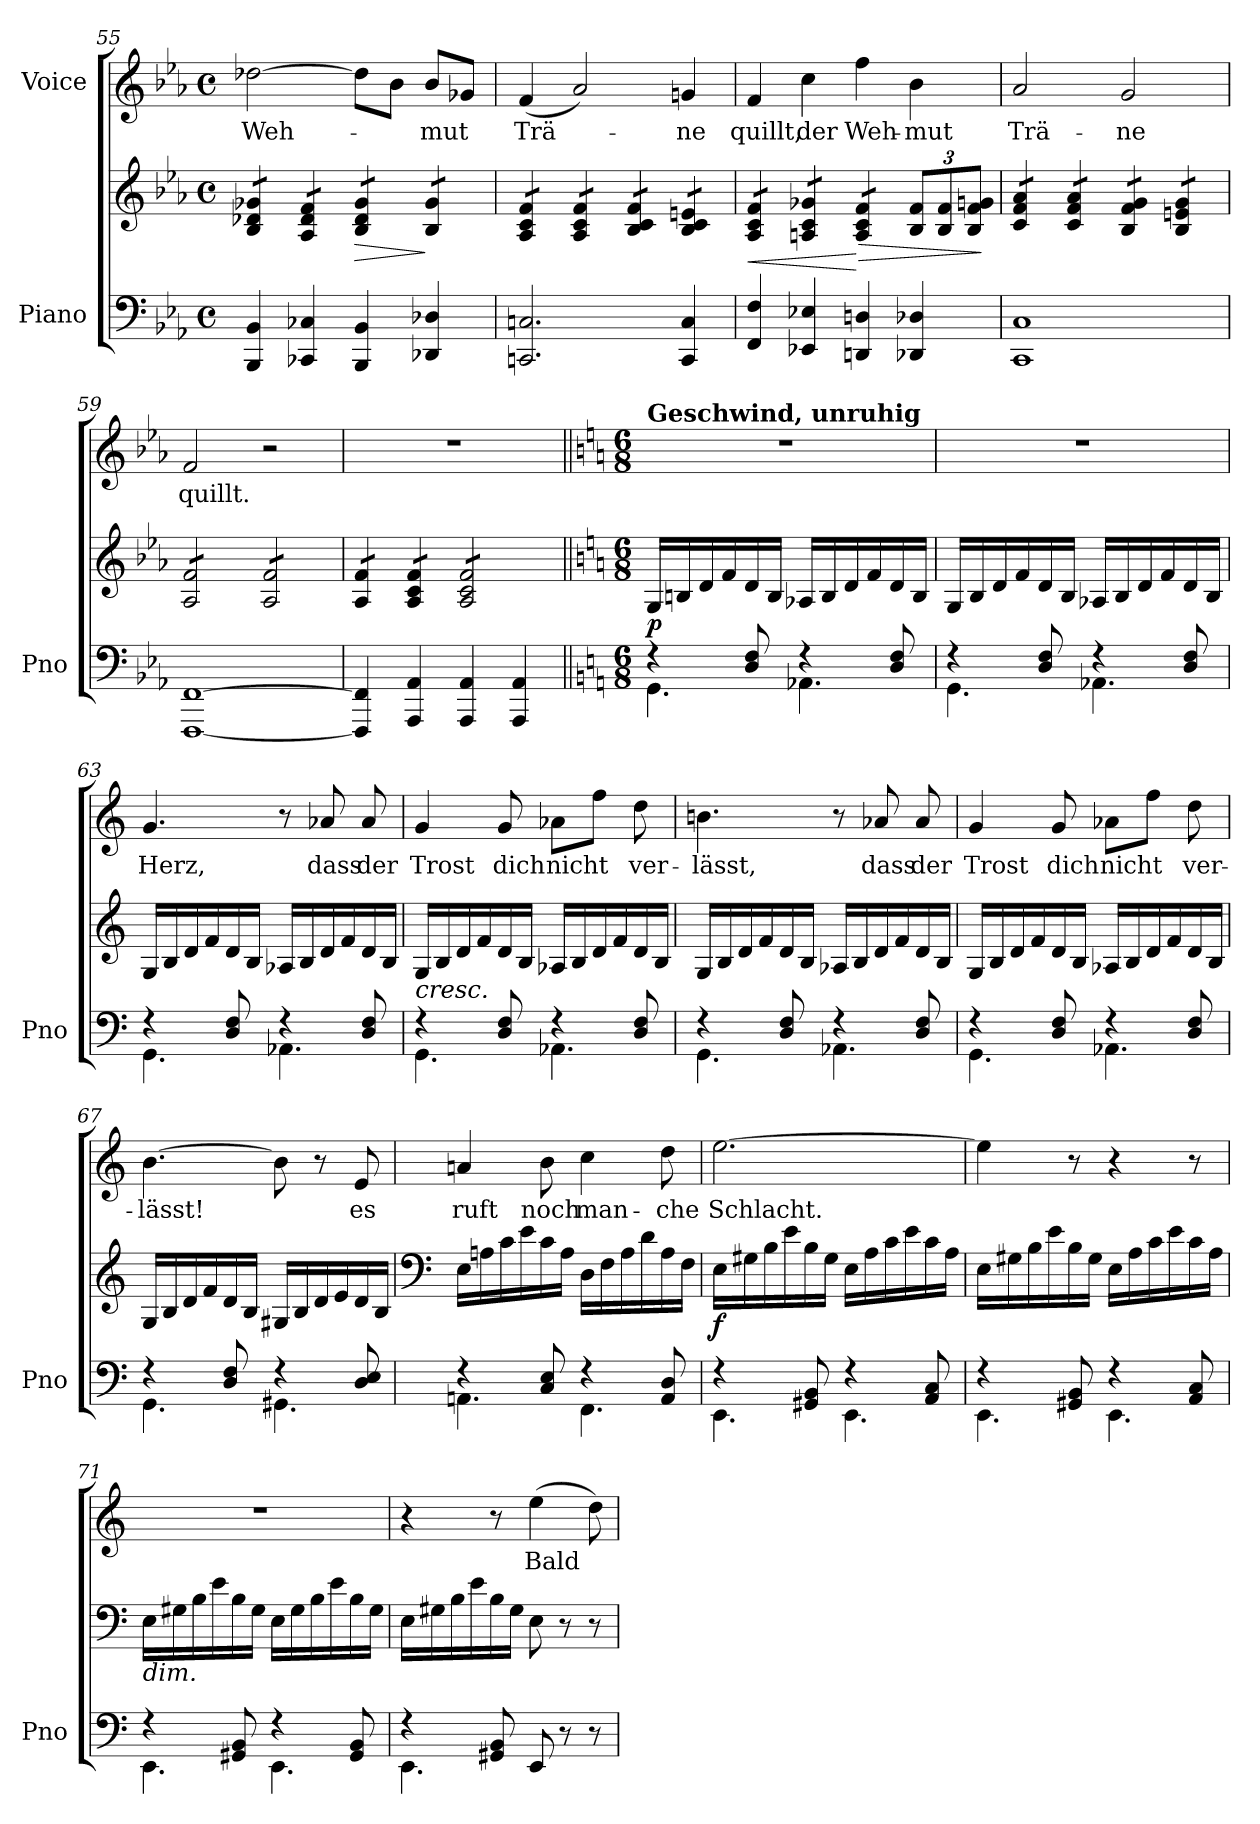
**kern	**kern	**dynam	**kern	**text
*part2	*part2	*part2	*part1	*part1
*staff3	*staff2	*staff2/3	*staff1	*staff1
*I"Piano	*	*	*I"Voice	*
*I'Pno	*	*	*	*
*clefF4	*clefG2	*	*clefG2	*
*k[b-e-a-]	*k[b-e-a-]	*	*k[b-e-a-]	*
*M4/4	*M4/4	*	*M4/4	*
*met(c)	*met(c)	*	*met(c)	*
=55	=55	=55	=55	=55
*	*tremolo	*	*	*
4BBB-/ 4BB-/	12B-/ 12d-X/ 12g-X/L	.	[2dd-X\	Weh-
.	12B-/ 12d-X/ 12g-X/	.	.	.
.	12B-/ 12d-X/ 12g-X/J	.	.	.
4CC-X/ 4C-X/	12A-/ 12d-/ 12f/L	.	.	.
.	12A-/ 12d-/ 12f/	.	.	.
.	12A-/ 12d-/ 12f/J	.	.	.
!	!	!LO:HP:b	!	!
4BBB-/ 4BB-/	12B-/ 12d-/ 12g-/L	>	8dd-\L]	.
.	12B-/ 12d-/ 12g-/	.	.	.
.	.	.	8b-\J	.
.	12B-/ 12d-/ 12g-/J	.	.	.
4DD-X/ 4D-X/	12B-/ 12g-/L	]	8b-/L	-mut
.	12B-/ 12g-/	.	.	.
.	.	.	8g-X/J	.
.	12B-/ 12g-/J	.	.	.
=56	=56	=56	=56	=56
2.CCn/ 2.Cn/	12A-/ 12c/ 12f/L	.	(4f/	Trä-
.	12A-/ 12c/ 12f/	.	.	.
.	12A-/ 12c/ 12f/J	.	.	.
.	12A-/ 12c/ 12f/L	.	2a-/)	.
.	12A-/ 12c/ 12f/	.	.	.
.	12A-/ 12c/ 12f/J	.	.	.
.	12B-/ 12c/ 12f/L	.	.	.
.	12B-/ 12c/ 12f/	.	.	.
.	12B-/ 12c/ 12f/J	.	.	.
4CC/ 4C/	12B-/ 12c/ 12en/L	.	4gn/	-ne
.	12B-/ 12c/ 12en/	.	.	.
.	12B-/ 12c/ 12en/J	.	.	.
=57	=57	=57	=57	=57
!	!	!LO:HP:b	!	!
4FF/ 4F/	12A-/ 12c/ 12f/L	<	4f/	quillt,
.	12A-/ 12c/ 12f/	.	.	.
.	12A-/ 12c/ 12f/J	.	.	.
4EE-X/ 4E-X/	12An/ 12c/ 12g-X/L	.	4cc\	der
.	12An/ 12c/ 12g-X/	.	.	.
.	12An/ 12c/ 12g-X/J	.	.	.
!	!	!LO:HP:n=1:b	!	!
4DDn/ 4Dn/	12A/ 12c/ 12f/L	[ >	4ff\	Weh-
.	12A/ 12c/ 12f/	.	.	.
.	12A/ 12c/ 12f/J	.	.	.
*	*Xtremolo	*	*	*
*	*Xbrackettup	*	*	*
4DD-X/ 4D-X/	12B-/ 12f/L	.	4b-\	-mut
.	12B-/ 12f/	.	.	.
.	12B-/ 12f/ 12gn/J	.	.	.
.	.	]	.	.
=58	=58	=58	=58	=58
*	*tremolo	*	*	*
1CC 1C	12c/ 12f/ 12a-/L	.	2a-/	Trä-
.	12c/ 12f/ 12a-/	.	.	.
.	12c/ 12f/ 12a-/J	.	.	.
.	12c/ 12f/ 12a-/L	.	.	.
.	12c/ 12f/ 12a-/	.	.	.
.	12c/ 12f/ 12a-/J	.	.	.
.	12B-/ 12f/ 12g/L	.	2g/	-ne
.	12B-/ 12f/ 12g/	.	.	.
.	12B-/ 12f/ 12g/J	.	.	.
.	12B-/ 12en/ 12g/L	.	.	.
.	12B-/ 12en/ 12g/	.	.	.
.	12B-/ 12en/ 12g/J	.	.	.
=59	=59	=59	=59	=59
[1FFF [1FF	12A-/ 12f/L	.	2f/	quillt.
.	12A-/ 12f/	.	.	.
.	12A-/ 12f/	.	.	.
.	12A-/ 12f/	.	.	.
.	12A-/ 12f/	.	.	.
.	12A-/ 12f/J	.	.	.
.	12A-/ 12f/L	.	2r	.
.	12A-/ 12f/	.	.	.
.	12A-/ 12f/	.	.	.
.	12A-/ 12f/	.	.	.
.	12A-/ 12f/	.	.	.
.	12A-/ 12f/J	.	.	.
=60	=60	=60	=60	=60
4FFF/] 4FF/]	12A-/ 12f/L	.	1r	.
.	12A-/ 12f/	.	.	.
.	12A-/ 12f/J	.	.	.
4AAA-/ 4AA-/	12A-/ 12c/ 12f/L	.	.	.
.	12A-/ 12c/ 12f/	.	.	.
.	12A-/ 12c/ 12f/J	.	.	.
4AAA-/ 4AA-/	12A-/ 12c/ 12f/L	.	.	.
.	12A-/ 12c/ 12f/	.	.	.
.	12A-/ 12c/ 12f/	.	.	.
4AAA-/ 4AA-/	12A-/ 12c/ 12f/	.	.	.
.	12A-/ 12c/ 12f/	.	.	.
.	12A-/ 12c/ 12f/J	.	.	.
*	*Xtremolo	*	*	*
=61||	=61||	=61||	=61||	=61||
*k[]	*k[]	*	*k[]	*
*M6/8	*M6/8	*	*M6/8	*
*^	*	*	*	*
!	!	!	!	!LO:TX:a:B:t=Geschwind, unruhig	!
!	!	!	!LO:DY:a=2	!	!
4r	4.GG\	16G/LL	p	2.r	.
.	.	16Bn/	.	.	.
.	.	16d/	.	.	.
.	.	16f/	.	.	.
8D/ 8F/	.	16d/	.	.	.
.	.	16B/JJ	.	.	.
4r	4.AA-X\	16A-X/LL	.	.	.
.	.	16B/	.	.	.
.	.	16d/	.	.	.
.	.	16f/	.	.	.
8D/ 8F/	.	16d/	.	.	.
.	.	16B/JJ	.	.	.
=62	=62	=62	=62	=62	=62
4r	4.GG\	16G/LL	.	2.r	.
.	.	16B/	.	.	.
.	.	16d/	.	.	.
.	.	16f/	.	.	.
8D/ 8F/	.	16d/	.	.	.
.	.	16B/JJ	.	.	.
4r	4.AA-X\	16A-X/LL	.	.	.
.	.	16B/	.	.	.
.	.	16d/	.	.	.
.	.	16f/	.	.	.
8D/ 8F/	.	16d/	.	.	.
.	.	16B/JJ	.	.	.
=63	=63	=63	=63	=63	=63
4r	4.GG\	16G/LL	.	4.g/	Herz,
.	.	16B/	.	.	.
.	.	16d/	.	.	.
.	.	16f/	.	.	.
8D/ 8F/	.	16d/	.	.	.
.	.	16B/JJ	.	.	.
4r	4.AA-X\	16A-X/LL	.	8r	.
.	.	16B/	.	.	.
.	.	16d/	.	8a-X/	dass
.	.	16f/	.	.	.
8D/ 8F/	.	16d/	.	8a-/	der
.	.	16B/JJ	.	.	.
=64	=64	=64	=64	=64	=64
!	!	!LO:TX:b:i:t=cresc.	!	!	!
4r	4.GG\	16G/LL	.	4g/	Trost
.	.	16B/	.	.	.
.	.	16d/	.	.	.
.	.	16f/	.	.	.
8D/ 8F/	.	16d/	.	8g/	dich
.	.	16B/JJ	.	.	.
4r	4.AA-X\	16A-X/LL	.	8a-X\L	nicht
.	.	16B/	.	.	.
.	.	16d/	.	8ff\J	.
.	.	16f/	.	.	.
8D/ 8F/	.	16d/	.	8dd\	ver-
.	.	16B/JJ	.	.	.
=65	=65	=65	=65	=65	=65
4r	4.GG\	16G/LL	.	4.bn\	-lässt,
.	.	16B/	.	.	.
.	.	16d/	.	.	.
.	.	16f/	.	.	.
8D/ 8F/	.	16d/	.	.	.
.	.	16B/JJ	.	.	.
4r	4.AA-X\	16A-X/LL	.	8r	.
.	.	16B/	.	.	.
.	.	16d/	.	8a-X/	dass
.	.	16f/	.	.	.
8D/ 8F/	.	16d/	.	8a-/	der
.	.	16B/JJ	.	.	.
=66	=66	=66	=66	=66	=66
4r	4.GG\	16G/LL	.	4g/	Trost
.	.	16B/	.	.	.
.	.	16d/	.	.	.
.	.	16f/	.	.	.
8D/ 8F/	.	16d/	.	8g/	dich
.	.	16B/JJ	.	.	.
4r	4.AA-X\	16A-X/LL	.	8a-X\L	nicht
.	.	16B/	.	.	.
.	.	16d/	.	8ff\J	.
.	.	16f/	.	.	.
8D/ 8F/	.	16d/	.	8dd\	ver-
.	.	16B/JJ	.	.	.
=67	=67	=67	=67	=67	=67
4r	4.GG\	16G/LL	.	[4.b\	-lässt!
.	.	16B/	.	.	.
.	.	16d/	.	.	.
.	.	16f/	.	.	.
8D/ 8F/	.	16d/	.	.	.
.	.	16B/JJ	.	.	.
4r	4.GG#X\	16G#X/LL	.	8b\]	.
.	.	16B/	.	.	.
.	.	16d/	.	8r	.
.	.	16e/	.	.	.
8D/ 8E/	.	16d/	.	8e/	es
.	.	16B/JJ	.	.	.
=68	=68	=68	=68	=68	=68
*	*	*clefF4	*	*	*
4r	4.AAn\	16E\LL	.	4an/	ruft
.	.	16An\	.	.	.
.	.	16c\	.	.	.
.	.	16e\	.	.	.
8C/ 8E/	.	16c\	.	8b\	noch
.	.	16A\JJ	.	.	.
4r	4.FF\	16D\LL	.	4cc\	man-
.	.	16F\	.	.	.
.	.	16A\	.	.	.
.	.	16d\	.	.	.
8AA/ 8D/	.	16A\	.	8dd\	-che
.	.	16F\JJ	.	.	.
=69	=69	=69	=69	=69	=69
!	!	!	!LO:DY:b	!	!
4r	4.EE\	16E\LL	f	[2.ee\	Schlacht.
.	.	16G#X\	.	.	.
.	.	16B\	.	.	.
.	.	16e\	.	.	.
8GG#X/ 8BB/	.	16B\	.	.	.
.	.	16G#\JJ	.	.	.
4r	4.EE\	16E\LL	.	.	.
.	.	16A\	.	.	.
.	.	16c\	.	.	.
.	.	16e\	.	.	.
8AA/ 8C/	.	16c\	.	.	.
.	.	16A\JJ	.	.	.
=70	=70	=70	=70	=70	=70
4r	4.EE\	16E\LL	.	4ee\]	.
.	.	16G#X\	.	.	.
.	.	16B\	.	.	.
.	.	16e\	.	.	.
8GG#X/ 8BB/	.	16B\	.	8r	.
.	.	16G#\JJ	.	.	.
4r	4.EE\	16E\LL	.	4r	.
.	.	16A\	.	.	.
.	.	16c\	.	.	.
.	.	16e\	.	.	.
8AA/ 8C/	.	16c\	.	8r	.
.	.	16A\JJ	.	.	.
=71	=71	=71	=71	=71	=71
!	!	!LO:TX:b:i:t=dim.	!	!	!
4r	4.EE\	16E\LL	.	2.r	.
.	.	16G#X\	.	.	.
.	.	16B\	.	.	.
.	.	16e\	.	.	.
8GG#X/ 8BB/	.	16B\	.	.	.
.	.	16G#\JJ	.	.	.
4r	4.EE\	16E\LL	.	.	.
.	.	16G#\	.	.	.
.	.	16B\	.	.	.
.	.	16e\	.	.	.
8GG#/ 8BB/	.	16B\	.	.	.
.	.	16G#\JJ	.	.	.
=72	=72	=72	=72	=72	=72
4r	4.EE\	16E\LL	.	4r	.
.	.	16G#X\	.	.	.
.	.	16B\	.	.	.
.	.	16e\	.	.	.
8GG#X/ 8BB/	.	16B\	.	8r	.
.	.	16G#\JJ	.	.	.
8EE/	4.ryy	8E\	.	(4ee\	Bald
8r	.	8r	.	.	.
8r	.	8r	.	8dd\)	.
*v	*v	*	*	*	*
=	=	=	=	=
*-	*-	*-	*-	*-
